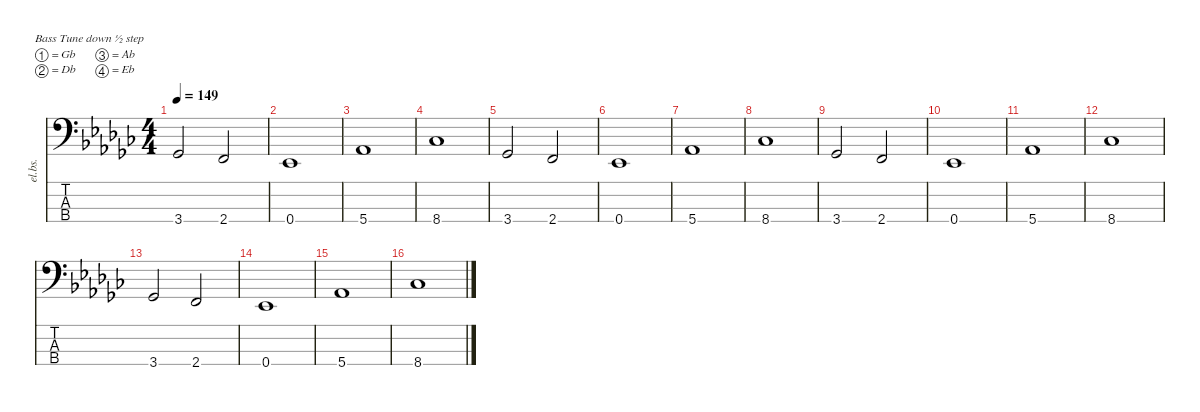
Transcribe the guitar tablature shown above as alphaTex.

\defaultSystemsLayout 4
\hideDynamics
\bracketExtendMode nobrackets
\otherSystemsTrackNameOrientation horizontal
\track ("Bass" "el.bs.") {instrument electricbassfinger}
\staff {score tabs}
\tuning (Gb2 Db2 Ab1 Eb1)
\ts (4 4)
\tempo 149
\clef f4
\ks gb
3.4{acc b}.2{dy f beam Up} 2.4{acc forcenatural}.2{beam Up} |
0.4{acc b}.1{beam Up} |
5.4{acc b}.1{beam Up} |
8.4{acc b}.1{beam Up} |
3.4{acc b}.2{beam Up} 2.4{acc forcenatural}.2{beam Up} |
0.4{acc b}.1{beam Up} |
5.4{acc b}.1{beam Up} |
8.4{acc b}.1{beam Up} |
3.4{acc b}.2{beam Up} 2.4{acc forcenatural}.2{beam Up} |
0.4{acc b}.1{beam Up} |
5.4{acc b}.1{beam Up} |
8.4{acc b}.1{beam Up} |
3.4{acc b}.2{beam Up} 2.4{acc forcenatural}.2{beam Up} |
0.4{acc b}.1{beam Up} |
5.4{acc b}.1{beam Up} |
8.4{acc b}.1{beam Up}
